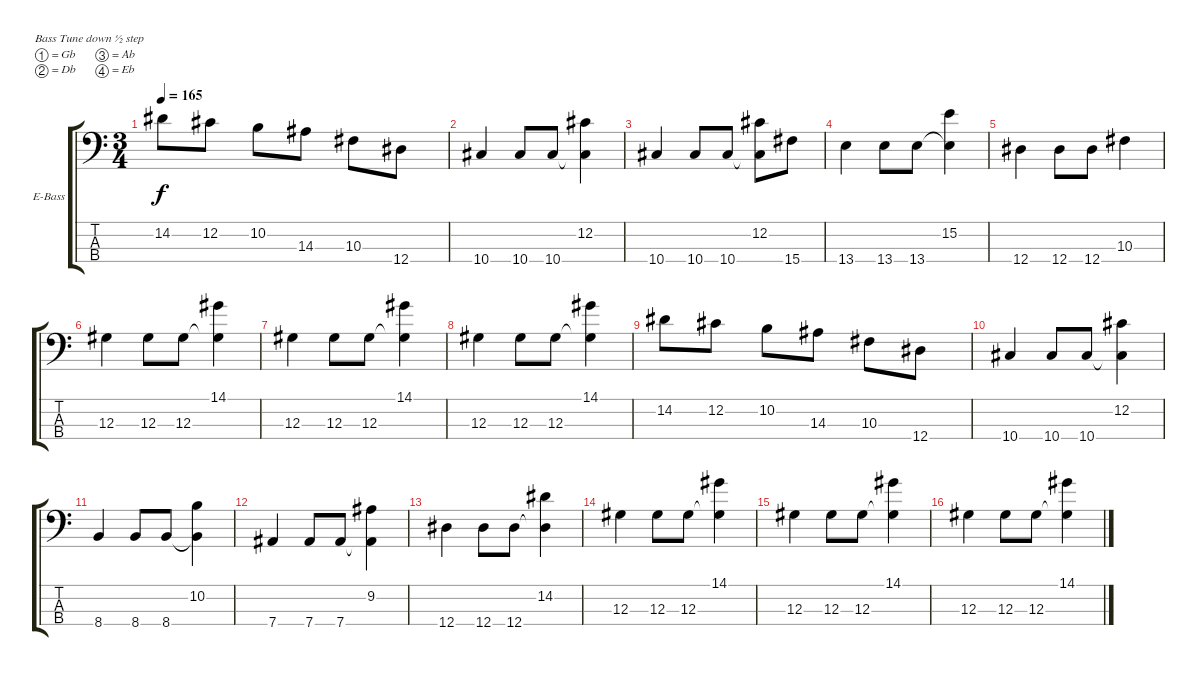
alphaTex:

\bracketExtendMode groupsimilarinstruments
\firstSystemTrackNameOrientation horizontal
\otherSystemsTrackNameOrientation horizontal
\track ("Electric Bass" "E-Bass") {instrument electricbassfinger}
\staff {score tabs}
\tuning (Gb2 Db2 Ab1 Eb1)
\ts (3 4)
\tempo 165
\clef f4
\ks c
14.2.8{dy f} 12.2.8 10.2.8 14.3.8 10.3.8 12.4.8 |
10.4.4 10.4.8 10.4.8 (12.2 10.4{t}).4 |
10.4.4 10.4.8 10.4.8 (12.2 10.4{t}).8 15.4.8 |
13.4.4 13.4.8 13.4.8 (15.2 13.4{t}).4 |
12.4.4 12.4.8 12.4.8 10.3.4 |
12.3.4 12.3.8 12.3.8 (14.1 12.3{t}).4 |
12.3.4 12.3.8 12.3.8 (14.1 12.3{t}).4 |
12.3.4 12.3.8 12.3.8 (14.1 12.3{t}).4 |
14.2.8 12.2.8 10.2.8 14.3.8 10.3.8 12.4.8 |
10.4.4 10.4.8 10.4.8 (12.2 10.4{t}).4 |
8.4.4 8.4.8 8.4.8 (10.2 8.4{t}).4 |
7.4.4 7.4.8 7.4.8 (9.2 7.4{t}).4 |
12.4.4 12.4.8 12.4.8 (14.2 12.4{t}).4 |
12.3.4 12.3.8 12.3.8 (14.1 12.3{t}).4 |
12.3.4 12.3.8 12.3.8 (14.1 12.3{t}).4 |
12.3.4 12.3.8 12.3.8 (14.1 12.3{t}).4
